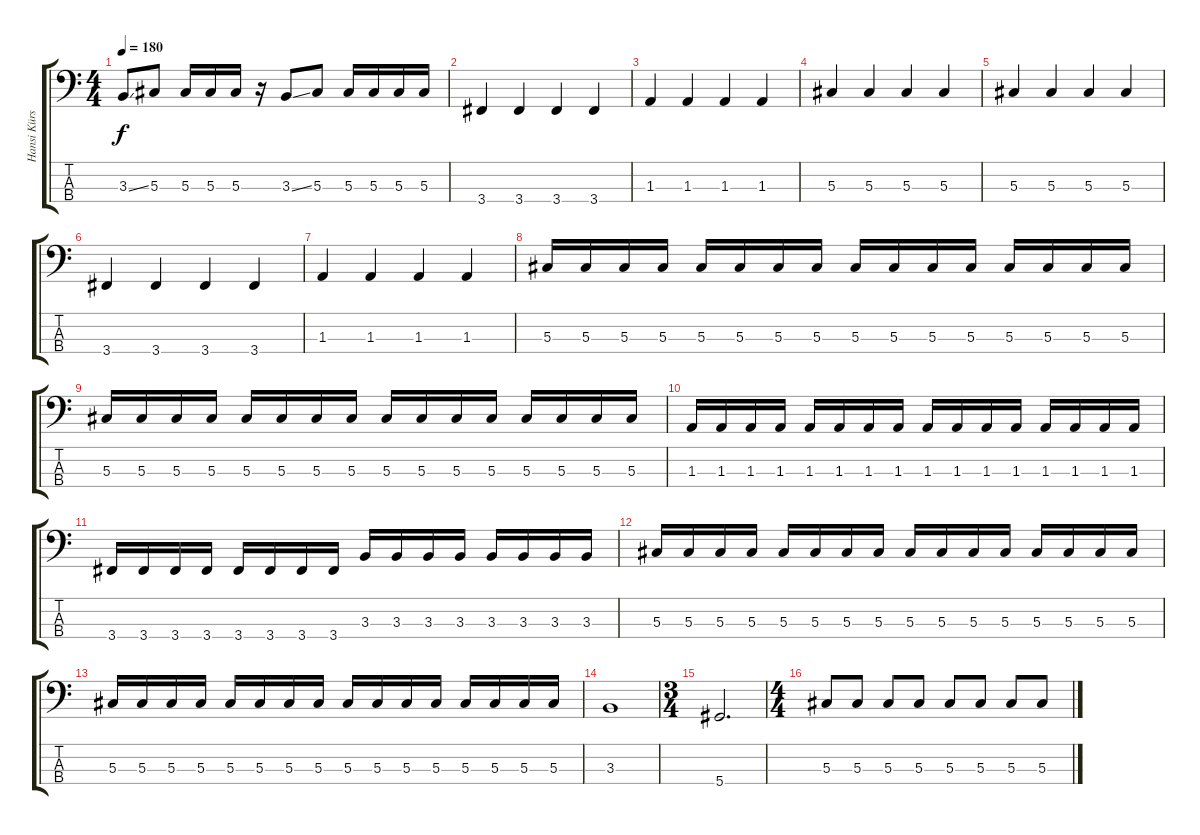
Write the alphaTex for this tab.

\track ("Hansi Kürsch" "Hansi Kürs") {instrument electricbasspick}
\staff {score tabs}
\tuning (Gb2 Db2 Ab1 Eb1) {hide}
\ts (4 4)
\tempo 180
\clef f4
\ks c
3.3{ss}.8{dy f} 5.3.8 5.3.16 5.3.16 5.3.16 r.16 3.3{ss}.8 5.3.8 5.3.16 5.3.16 5.3.16 5.3.16 |
3.4.4 3.4.4 3.4.4 3.4.4 |
1.3.4 1.3.4 1.3.4 1.3.4 |
5.3.4 5.3.4 5.3.4 5.3.4 |
5.3.4 5.3.4 5.3.4 5.3.4 |
3.4.4 3.4.4 3.4.4 3.4.4 |
1.3.4 1.3.4 1.3.4 1.3.4 |
5.3.16 5.3.16 5.3.16 5.3.16 5.3.16 5.3.16 5.3.16 5.3.16 5.3.16 5.3.16 5.3.16 5.3.16 5.3.16 5.3.16 5.3.16 5.3.16 |
5.3.16 5.3.16 5.3.16 5.3.16 5.3.16 5.3.16 5.3.16 5.3.16 5.3.16 5.3.16 5.3.16 5.3.16 5.3.16 5.3.16 5.3.16 5.3.16 |
1.3.16 1.3.16 1.3.16 1.3.16 1.3.16 1.3.16 1.3.16 1.3.16 1.3.16 1.3.16 1.3.16 1.3.16 1.3.16 1.3.16 1.3.16 1.3.16 |
3.4.16 3.4.16 3.4.16 3.4.16 3.4.16 3.4.16 3.4.16 3.4.16 3.3.16 3.3.16 3.3.16 3.3.16 3.3.16 3.3.16 3.3.16 3.3.16 |
5.3.16 5.3.16 5.3.16 5.3.16 5.3.16 5.3.16 5.3.16 5.3.16 5.3.16 5.3.16 5.3.16 5.3.16 5.3.16 5.3.16 5.3.16 5.3.16 |
5.3.16 5.3.16 5.3.16 5.3.16 5.3.16 5.3.16 5.3.16 5.3.16 5.3.16 5.3.16 5.3.16 5.3.16 5.3.16 5.3.16 5.3.16 5.3.16 |
3.3.1 |
\ts (3 4)
5.4.2{d} |
\ts (4 4)
5.3.8 5.3.8 5.3.8 5.3.8 5.3.8 5.3.8 5.3.8 5.3.8
